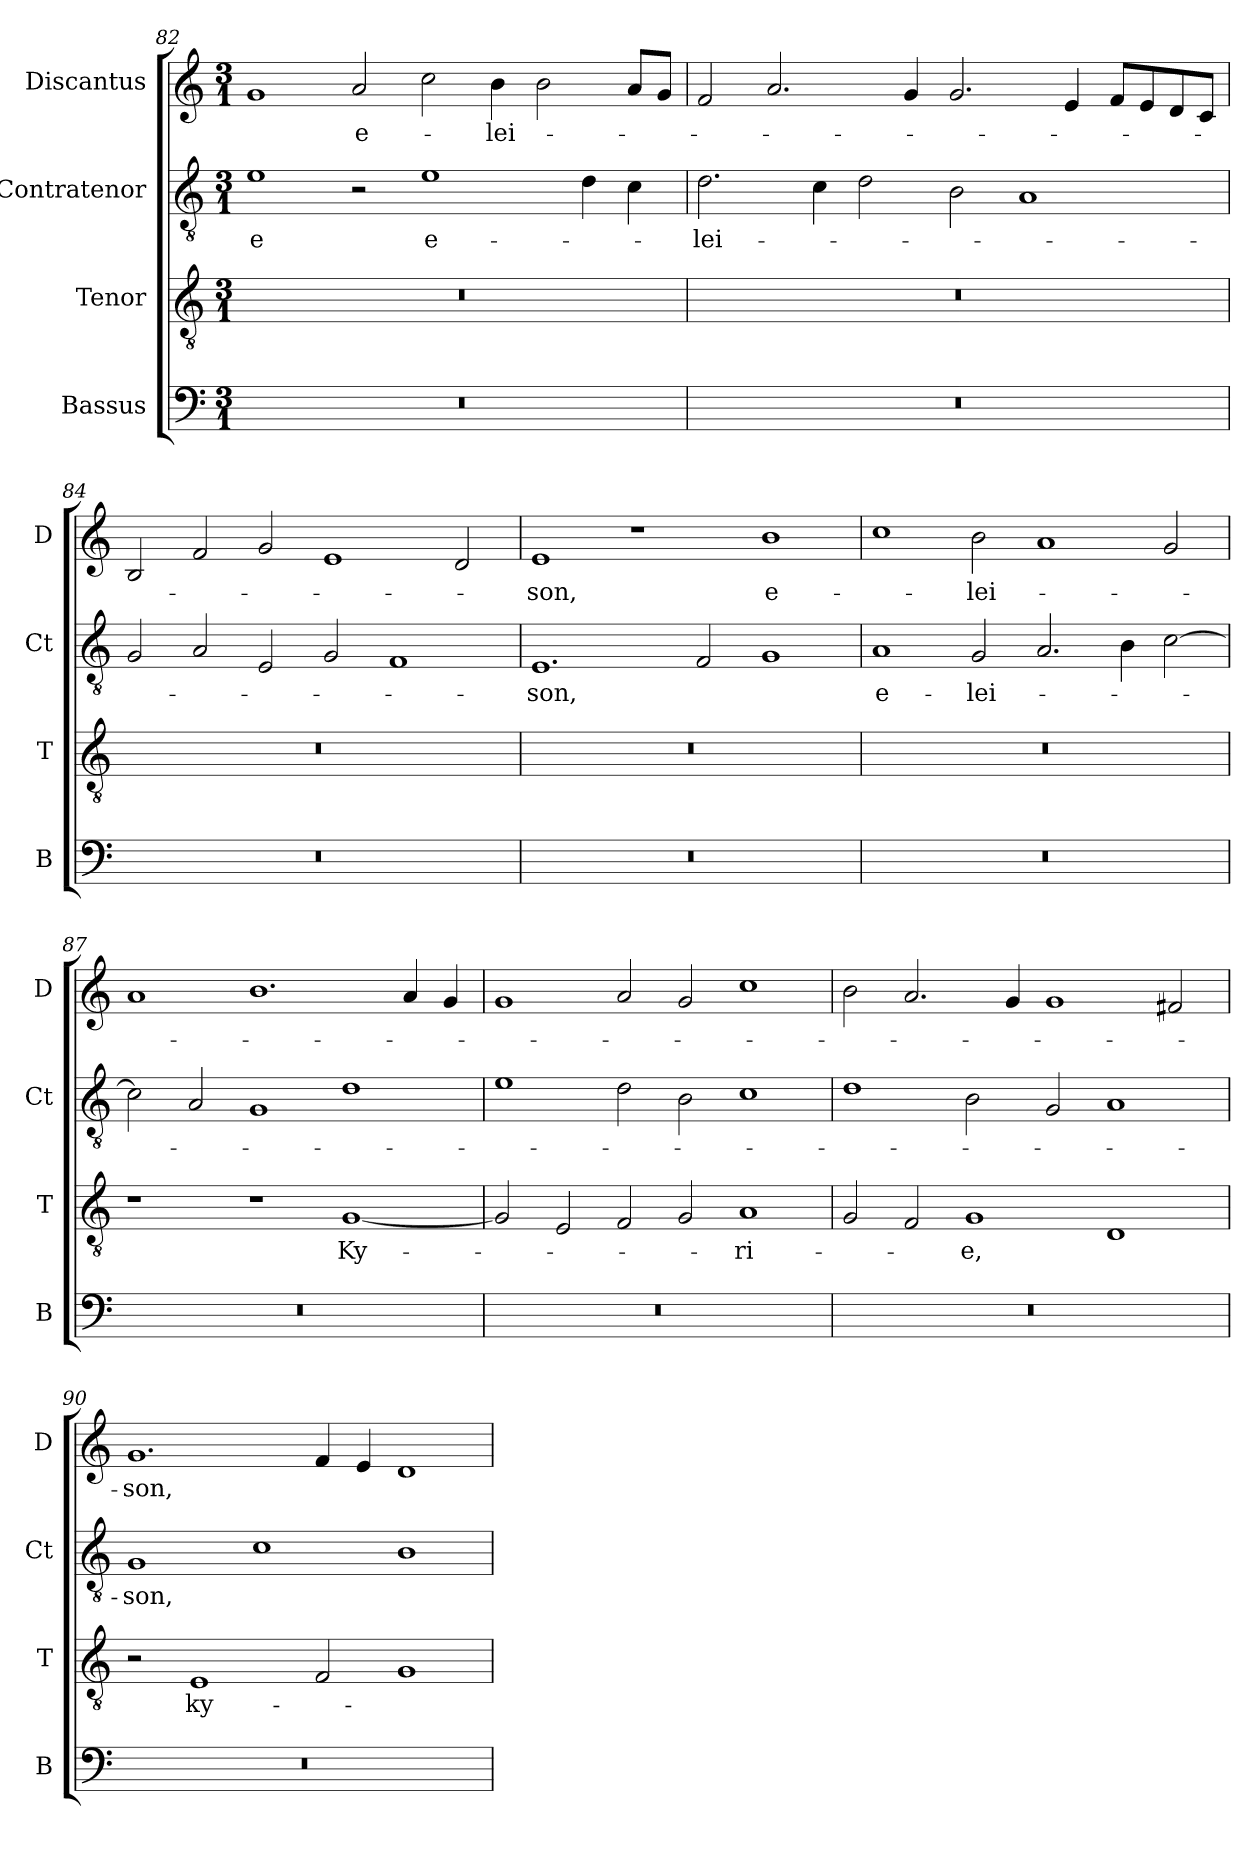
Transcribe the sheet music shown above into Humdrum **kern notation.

**kern	**kern	**text	**kern	**text	**kern	**text
*part4	*part3	*part3	*part2	*part2	*part1	*part1
*staff4	*staff3	*staff3	*staff2	*staff2	*staff1	*staff1
*I"Bassus	*I"Tenor	*	*I"Contratenor	*	*I"Discantus	*
*I'B	*I'T	*	*I'Ct	*	*I'D	*
*clefF4	*clefGv2	*	*clefGv2	*	*clefG2	*
*k[]	*k[]	*	*k[]	*	*k[]	*
*M3/1	*M3/1	*	*M3/1	*	*M3/1	*
=82	=82	=82	=82	=82	=82	=82
0.r	0.r	.	1e	-e	1g	.
.	.	.	2r	.	2a/	e-
.	.	.	1e	e-	2cc\	.
.	.	.	.	.	4b\	-lei-
.	.	.	.	.	2b\	.
.	.	.	4d\	.	.	.
.	.	.	4c\	.	8a/L	.
.	.	.	.	.	8g/J	.
=83	=83	=83	=83	=83	=83	=83
0.r	0.r	.	2.d\	-lei-	2f/	.
.	.	.	.	.	2.a/	.
.	.	.	4c\	.	.	.
.	.	.	2d\	.	.	.
.	.	.	.	.	4g/	.
.	.	.	2B\	.	2.g/	.
.	.	.	1A	.	.	.
.	.	.	.	.	4e/	.
.	.	.	.	.	8f/L	.
.	.	.	.	.	8e/	.
.	.	.	.	.	8d/	.
.	.	.	.	.	8c/J	.
=84	=84	=84	=84	=84	=84	=84
0.r	0.r	.	2G/	.	2B/	.
.	.	.	2A/	.	2f/	.
.	.	.	2E/	.	2g/	.
.	.	.	2G/	.	1e	.
.	.	.	1F	.	.	.
.	.	.	.	.	2d/	.
=85	=85	=85	=85	=85	=85	=85
0.r	0.r	.	1.E	-son,	1e	-son,
.	.	.	.	.	1r	.
.	.	.	2F/	.	.	.
.	.	.	1G	.	1b	e-
=86	=86	=86	=86	=86	=86	=86
0.r	0.r	.	1A	e-	1cc	.
.	.	.	2G/	-lei-	2b\	-lei-
.	.	.	2.A/	.	1a	.
.	.	.	4B\	.	.	.
.	.	.	[2c\	.	2g/	.
=87	=87	=87	=87	=87	=87	=87
0.r	1r	.	2c\]	.	1a	.
.	.	.	2A/	.	.	.
.	1r	.	1G	.	1.b	.
.	[1G	Ky-	1d	.	.	.
.	.	.	.	.	4a/	.
.	.	.	.	.	4g/	.
=88	=88	=88	=88	=88	=88	=88
0.r	2G/]	.	1e	.	1g	.
.	2E/	.	.	.	.	.
.	2F/	.	2d\	.	2a/	.
.	2G/	.	2B\	.	2g/	.
.	1A	-ri-	1c	.	1cc	.
=89	=89	=89	=89	=89	=89	=89
0.r	2G/	.	1d	.	2b\	.
.	2F/	.	.	.	2.a/	.
.	1G	-e,	2B\	.	.	.
.	.	.	.	.	4g/	.
.	.	.	2G/	.	1g	.
.	1D	.	1A	.	.	.
.	.	.	.	.	2f#X/	.
=90	=90	=90	=90	=90	=90	=90
0.r	2r	.	1G	-son,	1.g	-son,
.	1E	ky-	.	.	.	.
.	.	.	1c	.	.	.
.	2F/	.	.	.	4f/	.
.	.	.	.	.	4e/	.
.	1G	.	1B	.	1d	.
=	=	=	=	=	=	=
*-	*-	*-	*-	*-	*-	*-
